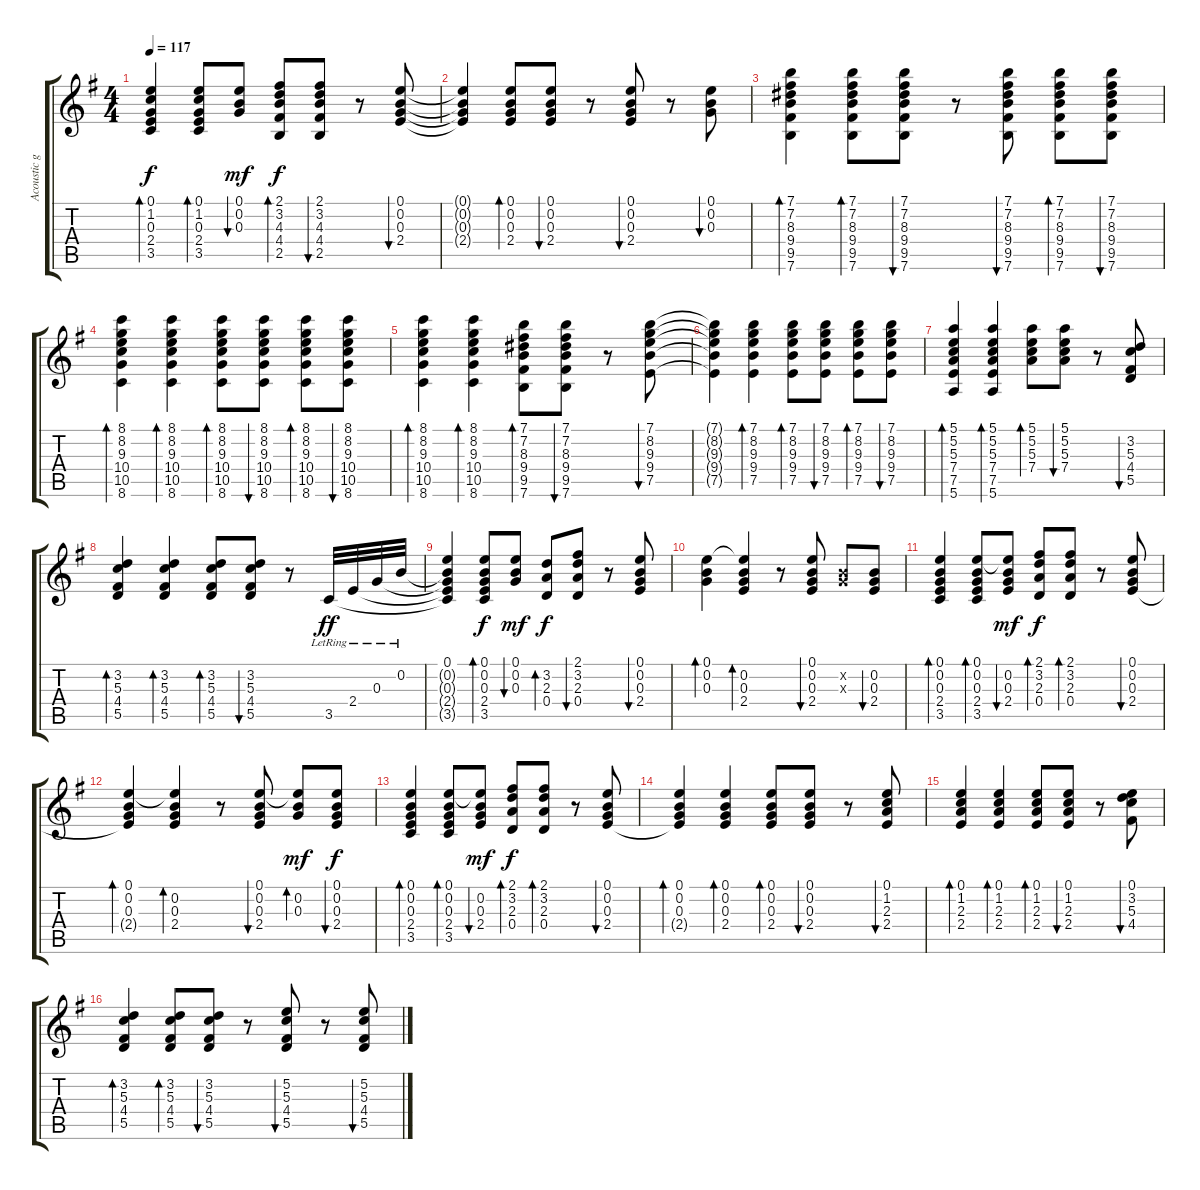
\track ("Acoustic guitar" "Acoustic g") {instrument acousticguitarsteel}
\staff {score tabs}
\tuning (E4 B3 G3 D3 A2 E2) {hide}
\ts (4 4)
\tempo 117
\clef g2
\ks g
(0.1 1.2 0.3 2.4 3.5).4{bd 60 dy f} (0.1 1.2 0.3 2.4 3.5).8{bd 60} (0.1 0.2 0.3).8{bu 60 dy mf} (2.1 3.2 4.3 4.4 2.5).8{bd 60 dy f} (2.1 3.2 4.3 4.4 2.5).8{bu 60} r.8 (0.1 0.2 0.3 2.4).8{bu 60} |
(0.1{t} 0.2{t} 0.3{t} 2.4{t}).4 (0.1 0.2 0.3 2.4).8{bd 120} (0.1 0.2 0.3 2.4).8{bu 120} r.8 (0.1 0.2 0.3 2.4).8{bu 60} r.8 (0.1 0.2 0.3).8{bu 60} |
(7.1 7.2 8.3 9.4 9.5 7.6).4{bd 60} (7.1 7.2 8.3 9.4 9.5 7.6).8{bd 60} (7.1 7.2 8.3 9.4 9.5 7.6).8{bu 60} r.8 (7.1 7.2 8.3 9.4 9.5 7.6).8{bu 60} (7.1 7.2 8.3 9.4 9.5 7.6).8{bd 60} (7.1 7.2 8.3 9.4 9.5 7.6).8{bu 60} |
(8.1 8.2 9.3 10.4 10.5 8.6).4{bd 120} (8.1 8.2 9.3 10.4 10.5 8.6).4{bd 120} (8.1 8.2 9.3 10.4 10.5 8.6).8{bd 60} (8.1 8.2 9.3 10.4 10.5 8.6).8{bu 60} (8.1 8.2 9.3 10.4 10.5 8.6).8{bd 60} (8.1 8.2 9.3 10.4 10.5 8.6).8{bu 60} |
(8.1 8.2 9.3 10.4 10.5 8.6).4{bd 120} (8.1 8.2 9.3 10.4 10.5 8.6).4{bd 120} (7.1 7.2 8.3 9.4 9.5 7.6).8{bd 120} (7.1 7.2 8.3 9.4 9.5 7.6).8{bu 120} r.8 (7.1 8.2 9.3 9.4 7.5).8{bu 120} |
(7.1{t} 8.2{t} 9.3{t} 9.4{t} 7.5{t}).4 (7.1 8.2 9.3 9.4 7.5).4{bd 120} (7.1 8.2 9.3 9.4 7.5).8{bd 60} (7.1 8.2 9.3 9.4 7.5).8{bu 60} (7.1 8.2 9.3 9.4 7.5).8{bd 60} (7.1 8.2 9.3 9.4 7.5).8{bu 60} |
(5.1 5.2 5.3 7.4 7.5 5.6).4{bd 60} (5.1 5.2 5.3 7.4 7.5 5.6).4{bd 60} (5.1 5.2 5.3 7.4).8{bd 60} (5.1 5.2 5.3 7.4).8{bu 60} r.8 (3.2 5.3 4.4 5.5).8{bu 60} |
(3.2 5.3 4.4 5.5).4{bd 60} (3.2 5.3 4.4 5.5).4{bd 60} (3.2 5.3 4.4 5.5).8{bd 60} (3.2 5.3 4.4 5.5).8{bu 60} r.8 3.5{lr}.32{dy ff} 2.4{lr}.32 0.3{lr}.32 0.2{lr}.32 |
(0.1 0.2{t} 0.3{t} 2.4{t} 3.5{t}).4 (0.1 0.2 0.3 2.4 3.5).8{bd 60 dy f} (0.1 0.2 0.3).8{bu 60 dy mf} (3.2 2.3 0.4).8{bd 60 dy f} (2.1 3.2 2.3 0.4).8{bu 60} r.8 (0.1 0.2 0.3 2.4).8{bu 60} |
(0.1 0.2 0.3).4{bd 60} (0.1{t} 0.2 0.3 2.4).4{bd 60} r.8 (0.1 0.2 0.3 2.4).8{bu 60} (0.2{x} 0.3{x}).8 (0.2 0.3 2.4).8{bu 60} |
(0.1 0.2 0.3 2.4 3.5).4{bd 60} (0.1 0.2 0.3 2.4 3.5).8{bd 60} (0.1{t} 0.2 0.3 2.4).8{bu 60 dy mf} (2.1 3.2 2.3 0.4).8{bd 60 dy f} (2.1 3.2 2.3 0.4).8{bd 60} r.8 (0.1 0.2 0.3 2.4).8{bu 60} |
(0.1 0.2 0.3 2.4{t}).4{bd 60} (0.1{t} 0.2 0.3 2.4).4{bd 60} r.8 (0.1 0.2 0.3 2.4).8{bu 60} (0.1{t} 0.2 0.3).8{bd 60 dy mf} (0.1 0.2 0.3 2.4).8{bu 60 dy f} |
(0.1 0.2 0.3 2.4 3.5).4{bd 60} (0.1 0.2 0.3 2.4 3.5).8{bd 60} (0.1{t} 0.2 0.3 2.4).8{bu 60 dy mf} (2.1 3.2 2.3 0.4).8{bd 60 dy f} (2.1 3.2 2.3 0.4).8{bd 60} r.8 (0.1 0.2 0.3 2.4).8{bu 60} |
(0.1 0.2 0.3 2.4{t}).4{bd 60} (0.1 0.2 0.3 2.4).4{bd 60} (0.1 0.2 0.3 2.4).8{bd 60} (0.1 0.2 0.3 2.4).8{bu 60} r.8 (0.1 1.2 2.3 2.4).8{bu 60} |
(0.1 1.2 2.3 2.4).4{bd 60} (0.1 1.2 2.3 2.4).4{bd 60} (0.1 1.2 2.3 2.4).8{bd 60} (0.1 1.2 2.3 2.4).8{bu 60} r.8 (0.1 3.2 5.3 4.4).8{bu 60} |
(3.2 5.3 4.4 5.5).4{bd 60} (3.2 5.3 4.4 5.5).8{bd 60} (3.2 5.3 4.4 5.5).8{bu 60} r.8 (5.2 5.3 4.4 5.5).8{bu 60} r.8 (5.2 5.3 4.4 5.5).8{bu 60}
